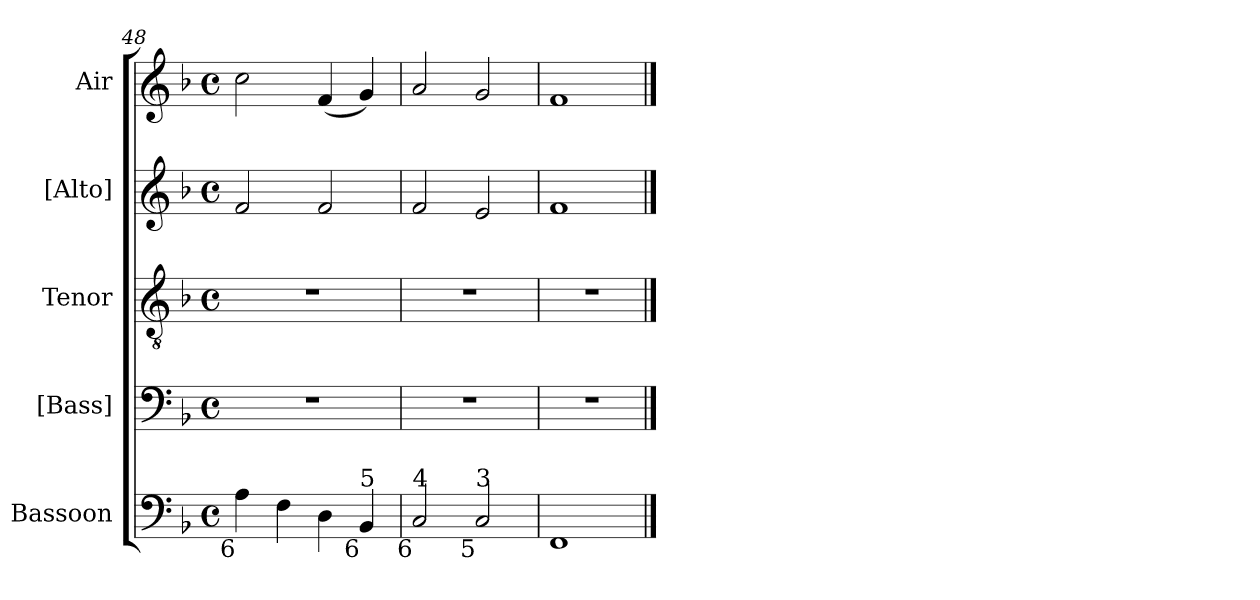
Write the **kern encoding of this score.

**kern	**kern	**kern	**kern	**kern
*part5	*part4	*part3	*part2	*part1
*staff5	*staff4	*staff3	*staff2	*staff1
*I"Bassoon	*I"[Bass]	*I"Tenor	*I"[Alto]	*I"Air
*I'Bsn.	*I'B.	*I'T.	*I'A.	*
*clefF4	*clefF4	*clefGv2	*clefG2	*clefG2
*	*	*ITrd7c12	*	*
*k[b-]	*k[b-]	*k[b-]	*k[b-]	*k[b-]
*F:	*F:	*F:	*F:	*F:
*M4/4	*M4/4	*M4/4	*M4/4	*M4/4
*met(c)	*met(c)	*met(c)	*met(c)	*met(c)
=48	=48	=48	=48	=48
!LO:TX:b:rj:t=6	!	!	!	!
4Ai\	1r	1r	2fi/	2cci\
4Fi\	.	.	.	.
4Di\	.	.	2fi/	(4fi/
!LO:TX:b:rj:t=6	!	!	!	!
!LO:TX:t=5	!	!	!	!
4BB-i/	.	.	.	4gi/)
=49	=49	=49	=49	=49
!LO:TX:b:rj:t=6	!	!	!	!
!LO:TX:t=4	!	!	!	!
2Ci/	1r	1r	2fi/	2ai/
!LO:TX:b:rj:t=5	!	!	!	!
!LO:TX:t=3	!	!	!	!
2Ci/	.	.	2ei/	2gi/
=50	=50	=50	=50	=50
1FFi	1r	1r	1fi	1fi
==	==	==	==	==
*-	*-	*-	*-	*-
